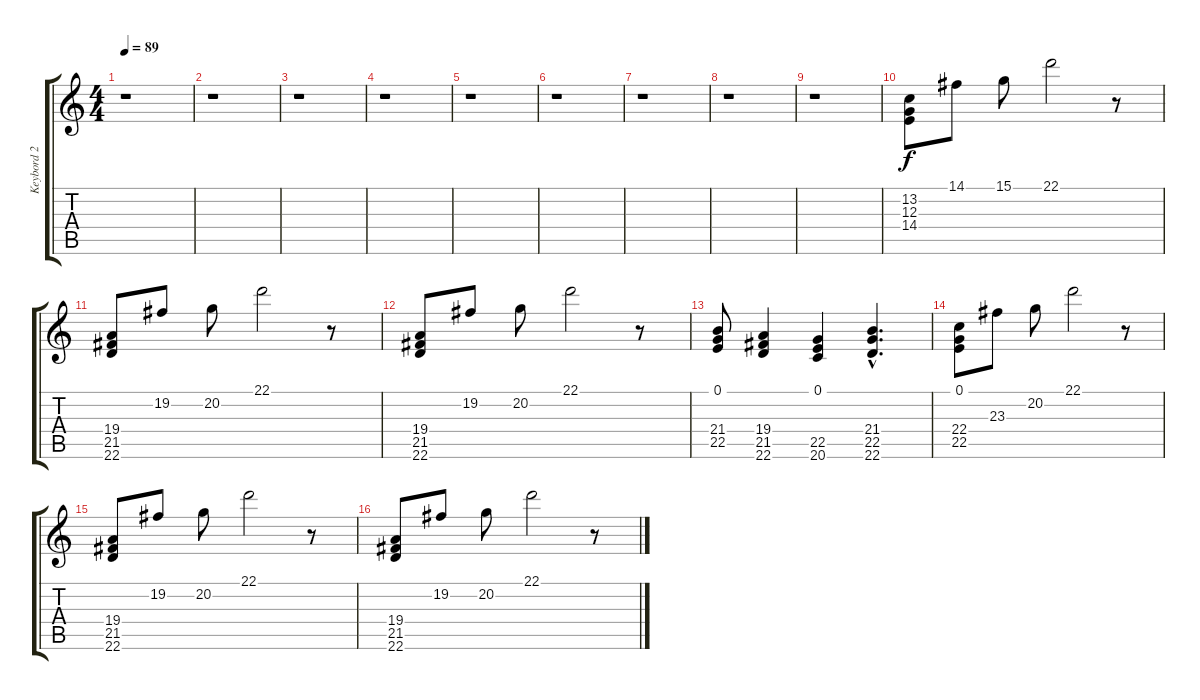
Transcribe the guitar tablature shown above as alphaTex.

\track ("Keybord 2" "Keybord 2") {instrument stringensemble2}
\staff {score tabs}
\tuning (E4 B3 G3 D3 A2 E2) {hide}
\ts (4 4)
\tempo 89
\clef g2
\ks c
r.1{dy f} |
r.1 |
r.1 |
r.1 |
r.1 |
r.1 |
r.1 |
r.1 |
r.1 |
(13.2 12.3 14.4).8 14.1.8 15.1.8 22.1.2 r.8 |
(19.4 21.5 22.6).8 19.2.8 20.2.8 22.1.2 r.8 |
(19.4 21.5 22.6).8 19.2.8 20.2.8 22.1.2 r.8 |
(0.1 21.4 22.5).8 (19.4 21.5 22.6).4 (0.1 22.5 20.6).4 (21.4{hac} 22.5{hac} 22.6{hac}).4{d} |
(0.1 22.4 22.5).8 23.3.8 20.2.8 22.1.2 r.8 |
(19.4 21.5 22.6).8 19.2.8 20.2.8 22.1.2 r.8 |
(19.4 21.5 22.6).8 19.2.8 20.2.8 22.1.2 r.8
